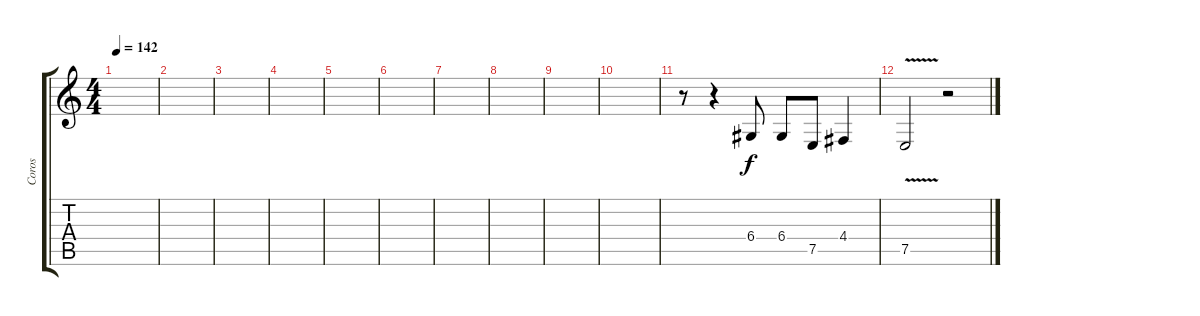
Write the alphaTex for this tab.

\track ("Coros" "Coros") {instrument voiceoohs}
\staff {score tabs}
\tuning (E4 B3 G3 D3 A2 E2) {hide}
\ts (4 4)
\tempo 142
\clef g2
\ks c
|
|
|
|
|
|
|
|
|
|
r.8 r.4 6.4.8 6.4.8 7.5.8 4.4.4 |
7.5{v}.2 r.2
